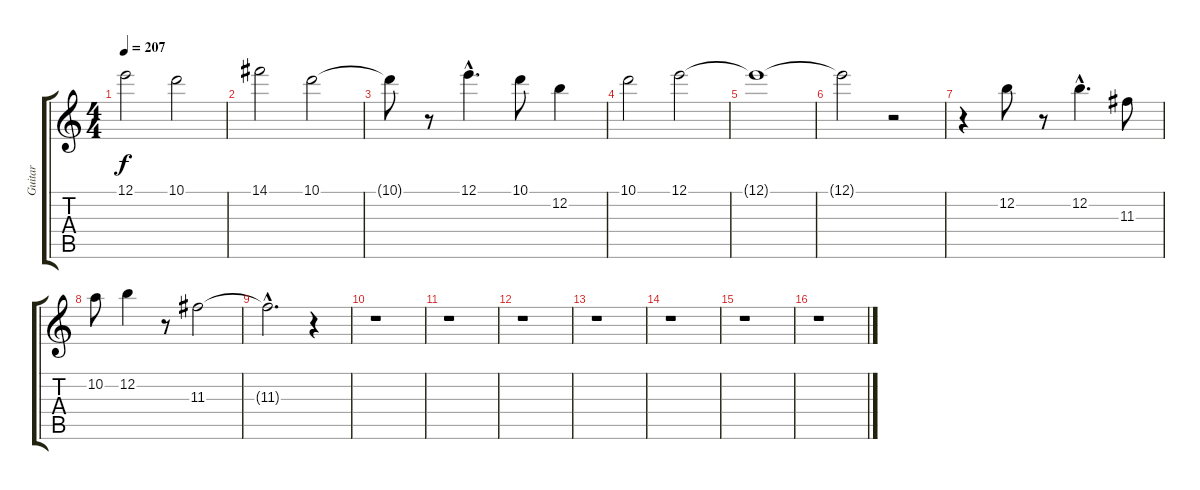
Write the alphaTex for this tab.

\track ("Guitar" "Guitar") {instrument distortionguitar}
\staff {score tabs}
\tuning (E4 B3 G3 D3 A2 E2) {hide}
\ts (4 4)
\tempo 207
\clef g2
\ks c
12.1.2{dy f} 10.1.2 |
14.1.2 10.1.2 |
10.1{t}.8 r.8 12.1{hac}.4{d} 10.1.8 12.2.4 |
10.1.2 12.1.2 |
12.1{t}.1 |
12.1{t}.2 r.2 |
r.4 12.2.8 r.8 12.2{hac}.4{d} 11.3.8 |
10.2.8 12.2.4 r.8 11.3.2 |
11.3{hac t}.2{d} r.4 |
r.1 |
r.1 |
r.1 |
r.1 |
r.1 |
r.1 |
r.1
